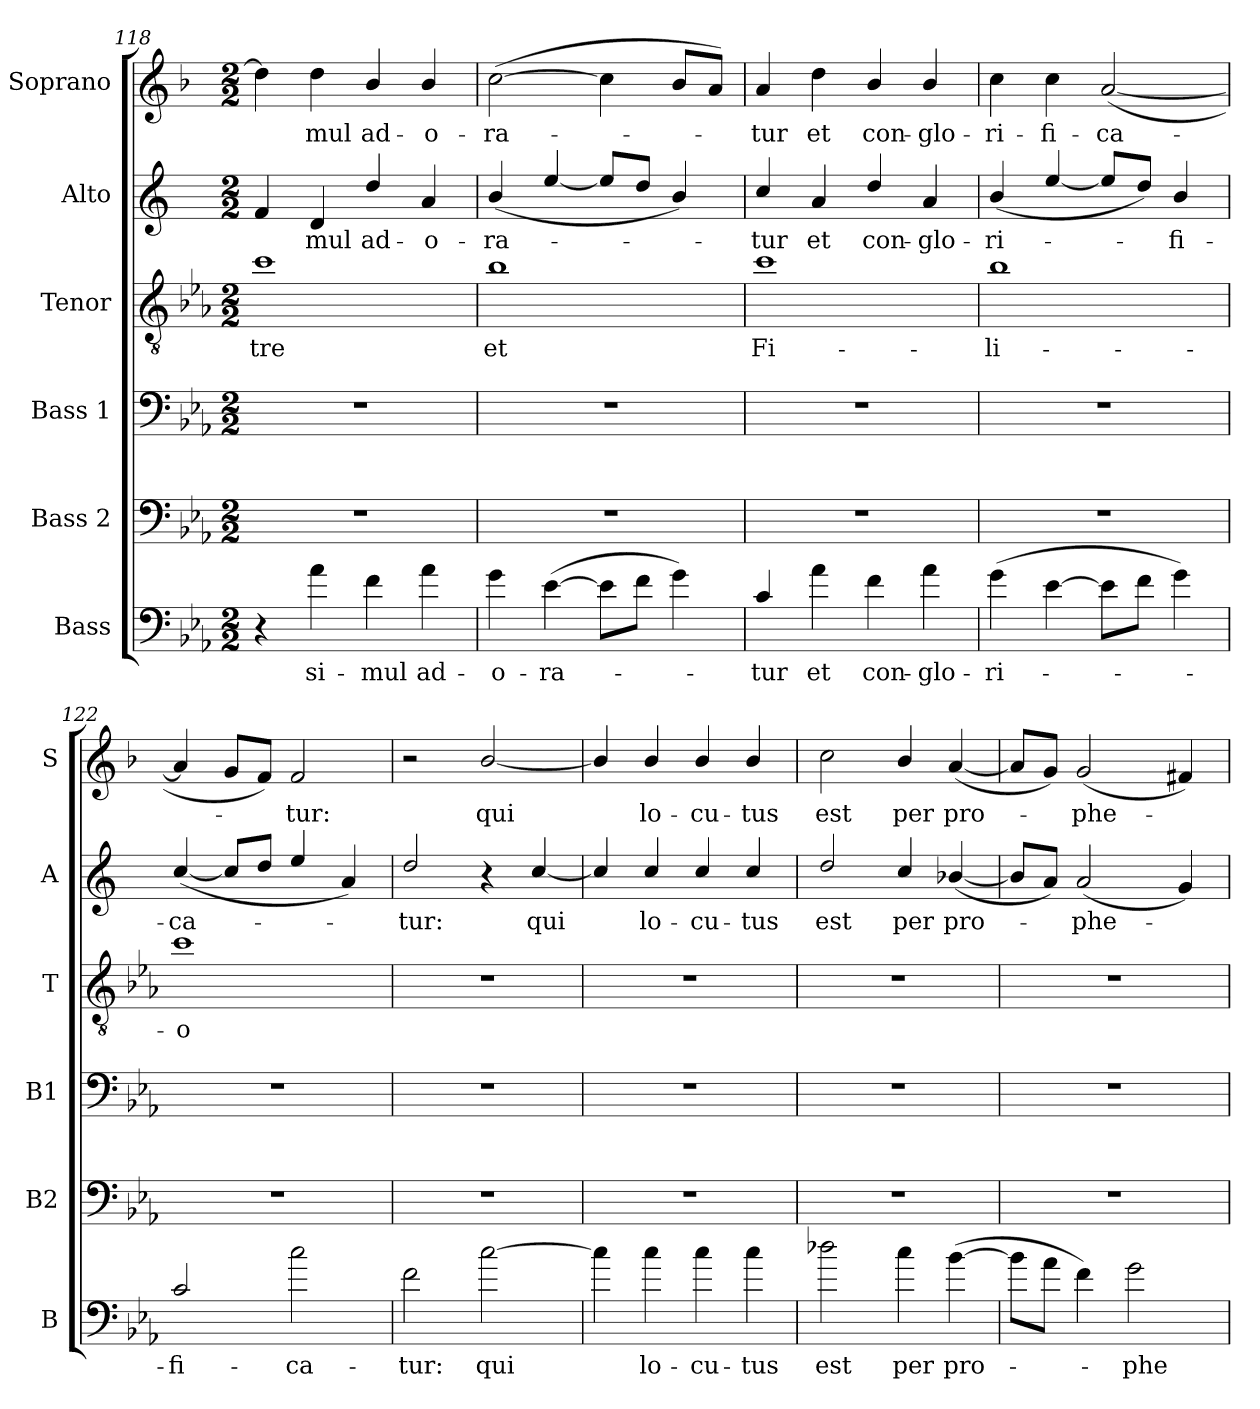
**kern	**text	**kern	**kern	**kern	**text	**kern	**text	**kern	**text
*part6	*part6	*part5	*part4	*part3	*part3	*part2	*part2	*part1	*part1
*staff6	*staff6	*staff5	*staff4	*staff3	*staff3	*staff2	*staff2	*staff1	*staff1
*I"Bass	*	*I"Bass 2	*I"Bass 1	*I"Tenor	*	*I"Alto	*	*I"Soprano	*
*I'B	*	*I'B2	*I'B1	*I'T	*	*I'A	*	*I'S	*
*clefF4	*	*clefF4	*clefF4	*clefGv2	*	*clefG2	*	*clefG2	*
*ITrd12c21	*	*ITrd12c21	*ITrd12c21	*ITrd8c14	*	*ITrd5c9	*	*ITrd1c2	*
*k[b-e-a-]	*	*k[b-e-a-]	*k[b-e-a-]	*k[b-e-a-]	*	*k[b-e-a-]	*	*k[b-e-a-]	*
*c:	*	*c:	*c:	*c:	*	*c:	*	*c:	*
*M2/2	*	*M2/2	*M2/2	*M2/2	*	*M2/2	*	*M2/2	*
=118	=118	=118	=118	=118	=118	=118	=118	=118	=118
!	!	!	!	!	!LO:LY:b	!	!	!	!
4r	.	1r	1r	1c	-tre	4A-/	.	4cc\]	.
!	!LO:LY:b	!	!	!	!	!	!LO:LY:b	!	!LO:LY:b
4A-\	si-	.	.	.	.	4F/	-mul	4cc\	-mul
!	!LO:LY:b	!	!	!	!	!	!LO:LY:b	!	!LO:LY:b
4F\	-mul	.	.	.	.	4f/	ad-	4a-/	ad-
!	!LO:LY:b	!	!	!	!	!	!LO:LY:b	!	!LO:LY:b
4A-\	ad-	.	.	.	.	4c/	-o-	4a-/	-o-
!!LO:LB:g=z
=119	=119	=119	=119	=119	=119	=119	=119	=119	=119
!	!LO:LY:b	!	!	!	!LO:LY:b	!	!LO:LY:b	!	!LO:LY:b
4G\	-o-	1r	1r	1B-	et	(<4d/	-ra-	(>[2b-\	-ra-
!	!LO:LY:b	!	!	!	!	!	!	!	!
(>[4E-\	-ra-	.	.	.	.	[4g/	.	.	.
8E-\L]	.	.	.	.	.	8g/L]	.	4b-\]	.
8F\J	.	.	.	.	.	8f/J	.	.	.
4G\)	.	.	.	.	.	4d/)	.	8a-/L	.
.	.	.	.	.	.	.	.	8g/J)	.
=120	=120	=120	=120	=120	=120	=120	=120	=120	=120
!	!LO:LY:b	!	!	!	!LO:LY:b	!	!LO:LY:b	!	!LO:LY:b
4C/	-tur	1r	1r	1c	Fi-	4e-/	-tur	4g/	-tur
!	!LO:LY:b	!	!	!	!	!	!LO:LY:b	!	!LO:LY:b
4A-\	et	.	.	.	.	4c/	et	4cc\	et
!	!LO:LY:b	!	!	!	!	!	!LO:LY:b	!	!LO:LY:b
4F\	con-	.	.	.	.	4f/	con-	4a-/	con-
!	!LO:LY:b	!	!	!	!	!	!LO:LY:b	!	!LO:LY:b
4A-\	-glo-	.	.	.	.	4c/	-glo-	4a-/	-glo-
=121	=121	=121	=121	=121	=121	=121	=121	=121	=121
!	!LO:LY:b	!	!	!	!LO:LY:b	!	!LO:LY:b	!	!LO:LY:b
(>4G\	-ri-	1r	1r	1B-	-li-	(<4d/	-ri-	4b-\	-ri-
!	!	!	!	!	!	!	!	!	!LO:LY:b
[4E-\	.	.	.	.	.	[4g/	.	4b-\	-fi-
!	!	!	!	!	!	!	!	!	!LO:LY:b
8E-\L]	.	.	.	.	.	8g/L]	.	(<[2g/	-ca-
8F\J	.	.	.	.	.	8f/J)	.	.	.
!	!	!	!	!	!	!	!LO:LY:b	!	!
4G\)	.	.	.	.	.	4d/	-fi-	.	.
=122	=122	=122	=122	=122	=122	=122	=122	=122	=122
!	!LO:LY:b	!	!	!	!LO:LY:b	!	!LO:LY:b	!	!
2C/	-fi-	1r	1r	1c	-o	(<[4e-/	-ca-	4g/]	.
.	.	.	.	.	.	8e-/L]	.	8f/L	.
.	.	.	.	.	.	8f/J	.	8e-/J)	.
!	!LO:LY:b	!	!	!	!	!	!	!	!LO:LY:b
2c\	-ca-	.	.	.	.	4g/	.	2e-/	-tur:
.	.	.	.	.	.	4c/)	.	.	.
=123	=123	=123	=123	=123	=123	=123	=123	=123	=123
!	!LO:LY:b	!	!	!	!	!	!LO:LY:b	!	!
2F\	-tur:	1r	1r	1r	.	2f/	-tur:	2r	.
!	!LO:LY:b	!	!	!	!	!	!	!	!LO:LY:b
[2c\	qui	.	.	.	.	4r	.	[2a-/	qui
!	!	!	!	!	!	!	!LO:LY:b	!	!
.	.	.	.	.	.	[4e-/	qui	.	.
=124	=124	=124	=124	=124	=124	=124	=124	=124	=124
4c\]	.	1r	1r	1r	.	4e-/]	.	4a-/]	.
!	!LO:LY:b	!	!	!	!	!	!LO:LY:b	!	!LO:LY:b
4c\	lo-	.	.	.	.	4e-/	lo-	4a-/	lo-
!	!LO:LY:b	!	!	!	!	!	!LO:LY:b	!	!LO:LY:b
4c\	-cu-	.	.	.	.	4e-/	-cu-	4a-/	-cu-
!	!LO:LY:b	!	!	!	!	!	!LO:LY:b	!	!LO:LY:b
4c\	-tus	.	.	.	.	4e-/	-tus	4a-/	-tus
=125	=125	=125	=125	=125	=125	=125	=125	=125	=125
!	!LO:LY:b	!	!	!	!	!	!LO:LY:b	!	!LO:LY:b
2d-X\	est	1r	1r	1r	.	2f/	est	2b-\	est
!	!LO:LY:b	!	!	!	!	!	!LO:LY:b	!	!LO:LY:b
4c\	per	.	.	.	.	4e-/	per	4a-/	per
!	!LO:LY:b	!	!	!	!	!	!LO:LY:b	!	!LO:LY:b
(>[4B-\	pro-	.	.	.	.	(<[4d-X/	pro-	(<[4g/	pro-
=126	=126	=126	=126	=126	=126	=126	=126	=126	=126
8B-\L]	.	1r	1r	1r	.	8d-/L]	.	8g/L]	.
8A-\J	.	.	.	.	.	8c/J)	.	8f/J)	.
!	!	!	!	!	!	!	!LO:LY:b	!	!LO:LY:b
4F\)	.	.	.	.	.	(<2c/	-phe-	(<2f/	-phe-
!	!LO:LY:b	!	!	!	!	!	!	!	!
2G\	-phe-	.	.	.	.	.	.	.	.
.	.	.	.	.	.	4B-/)	.	4en/)	.
=	=	=	=	=	=	=	=	=	=
*-	*-	*-	*-	*-	*-	*-	*-	*-	*-
